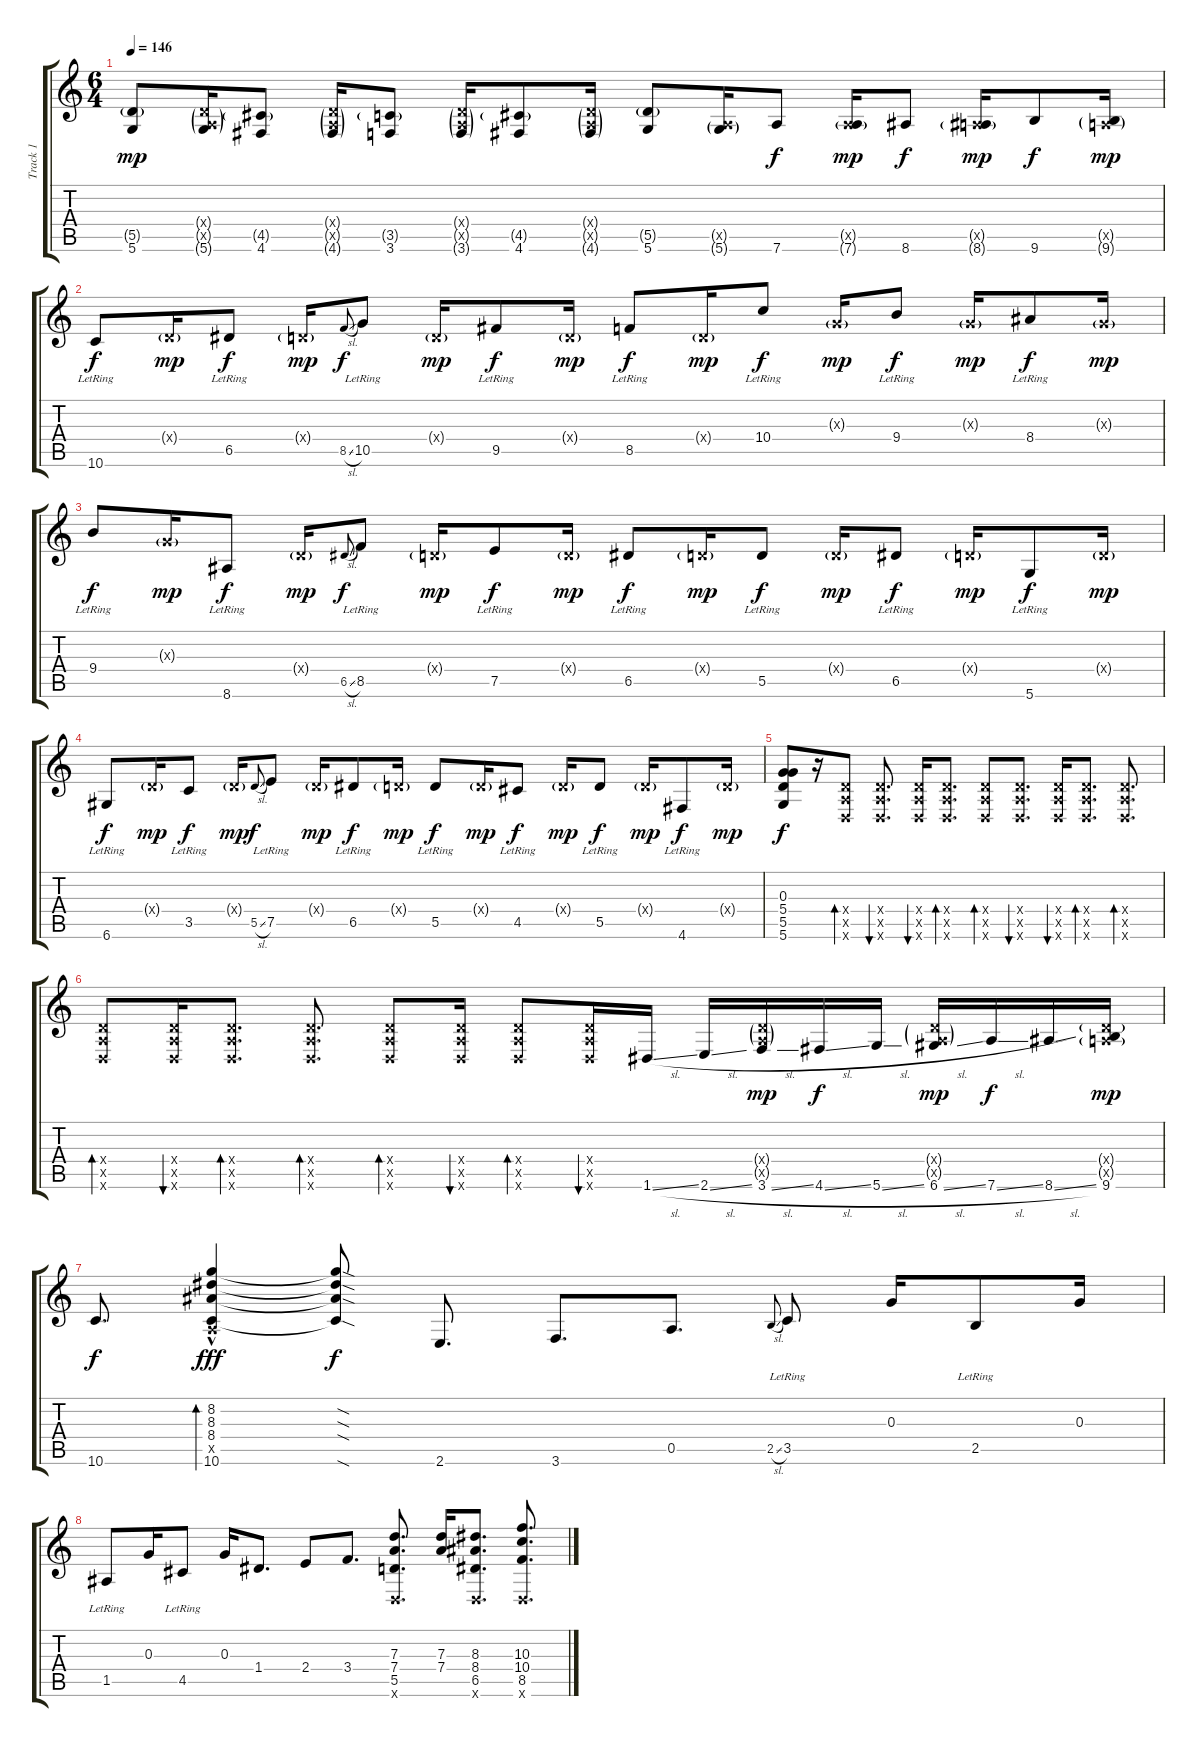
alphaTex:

\track ("Track 1" "Track 1") {instrument acousticguitarsteel}
\staff {score tabs}
\tuning (E4 B3 G3 D3 A2 D2) {hide}
\ts (6 4)
\tempo 146
\clef g2
\ks c
(5.5{g} 5.6).8{dy mp volume 10} (0.4{g x} 0.5{g x} 5.6{g}).16 (4.5{g} 4.6).8 (0.4{g x} 0.5{g x} 4.6{g}).16 (3.5{g} 3.6).8 (0.4{g x} 0.5{g x} 3.6{g}).16 (4.5{g} 4.6).8 (0.4{g x} 0.5{g x} 4.6{g}).16 (5.5{g} 5.6).8 (0.5{g x} 5.6{g}).16 7.6.8{dy f} (0.5{g x} 7.6{g}).16{dy mp} 8.6.8{dy f} (0.5{g x} 8.6{g}).16{dy mp} 9.6.8{dy f} (0.5{g x} 9.6{g}).16{dy mp} |
10.6{lr}.8{dy f} 0.4{g x}.16{dy mp} 6.5{lr}.8{dy f} 0.4{g x}.16{dy mp} 8.5{sl}.8{gr onbeat dy f} 10.5{lr}.8 0.4{g x}.16{dy mp} 9.5{lr}.8{dy f} 0.4{g x}.16{dy mp} 8.5{lr}.8{dy f} 0.4{g x}.16{dy mp} 10.4{lr}.8{dy f} 0.3{g x}.16{dy mp} 9.4{lr}.8{dy f} 0.3{g x}.16{dy mp} 8.4{lr}.8{dy f} 0.3{g x}.16{dy mp} |
9.4{lr}.8{dy f} 0.3{g x}.16{dy mp} 8.6{lr}.8{dy f} 0.4{g x}.16{dy mp} 6.5{sl}.8{gr onbeat dy f} 8.5{lr}.8 0.4{g x}.16{dy mp} 7.5{lr}.8{dy f} 0.4{g x}.16{dy mp} 6.5{lr}.8{dy f} 0.4{g x}.16{dy mp} 5.5{lr}.8{dy f} 0.4{g x}.16{dy mp} 6.5{lr}.8{dy f} 0.4{g x}.16{dy mp} 5.6{lr}.8{dy f} 0.4{g x}.16{dy mp} |
6.6{lr}.8{dy f} 0.4{g x}.16{dy mp} 3.5{lr}.8{dy f} 0.4{g x}.16{dy mp} 5.5{sl}.8{gr onbeat dy f} 7.5{lr}.8 0.4{g x}.16{dy mp} 6.5{lr}.8{dy f} 0.4{g x}.16{dy mp} 5.5{lr}.8{dy f} 0.4{g x}.16{dy mp} 4.5{lr}.8{dy f} 0.4{g x}.16{dy mp} 5.5{lr}.8{dy f} 0.4{g x}.16{dy mp} 4.6{lr}.8{dy f} 0.4{g x}.16{dy mp} |
(0.3 5.4 5.5 5.6).8{dy f volume 13} r.16 (0.4{x} 0.5{x} 0.6{x}).8{bd 30} (0.4{x} 0.5{x} 0.6{x}).8{d bu 30} (0.4{x} 0.5{x} 0.6{x}).16{bu 30} (0.4{x} 0.5{x} 0.6{x}).8{d bd 30} (0.4{x} 0.5{x} 0.6{x}).8{bd 30} (0.4{x} 0.5{x} 0.6{x}).8{d bu 30} (0.4{x} 0.5{x} 0.6{x}).16{bu 30} (0.4{x} 0.5{x} 0.6{x}).8{d bd 30} (0.4{x} 0.5{x} 0.6{x}).8{d bd 30} |
(0.4{x} 0.5{x} 0.6{x}).8{bd 30} (0.4{x} 0.5{x} 0.6{x}).16{bu 30} (0.4{x} 0.5{x} 0.6{x}).8{d bd 30} (0.4{x} 0.5{x} 0.6{x}).8{d bd 30} (0.4{x} 0.5{x} 0.6{x}).8{bd 30} (0.4{x} 0.5{x} 0.6{x}).16{bu 30} (0.4{x} 0.5{x} 0.6{x}).8{bd 30} (0.4{x} 0.5{x} 0.6{x}).16{bu 30} 1.6{sl}.16 2.6{sl}.16 (0.4{g x} 0.5{g x} 3.6{sl}).16{dy mp} 4.6{sl}.16{dy f} 5.6{sl}.16 (0.4{g x} 0.5{g x} 6.6{sl}).16{dy mp} 7.6{sl}.16{dy f} 8.6{sl}.16 (0.4{g x} 0.5{g x} 9.6).16{dy mp} |
10.6.8{d dy f} (8.2{hac} 8.3{hac} 8.4{hac} 0.5{x} 10.6{hac}).4{bd 60 dy fff} (8.2{sod t} 8.3{sod t} 8.4{sod t} 10.6{sod t}).8{dy f} 2.6.8{d} 3.6.8{d} 0.5.8{d} 2.5{sl}.8{gr onbeat} 3.5{lr}.8 0.3.16 2.5{lr}.8 0.3.16 |
1.5{lr}.8 0.3.16 4.5{lr}.8 0.3.16 1.4.8{d} 2.4.8 3.4.8{d} (7.3 7.4 5.5 0.6{x}).8{d} (7.3 7.4).16 (8.3 8.4 6.5 0.6{x}).8{d} (10.3 10.4 8.5 0.6{x}).8{d}
